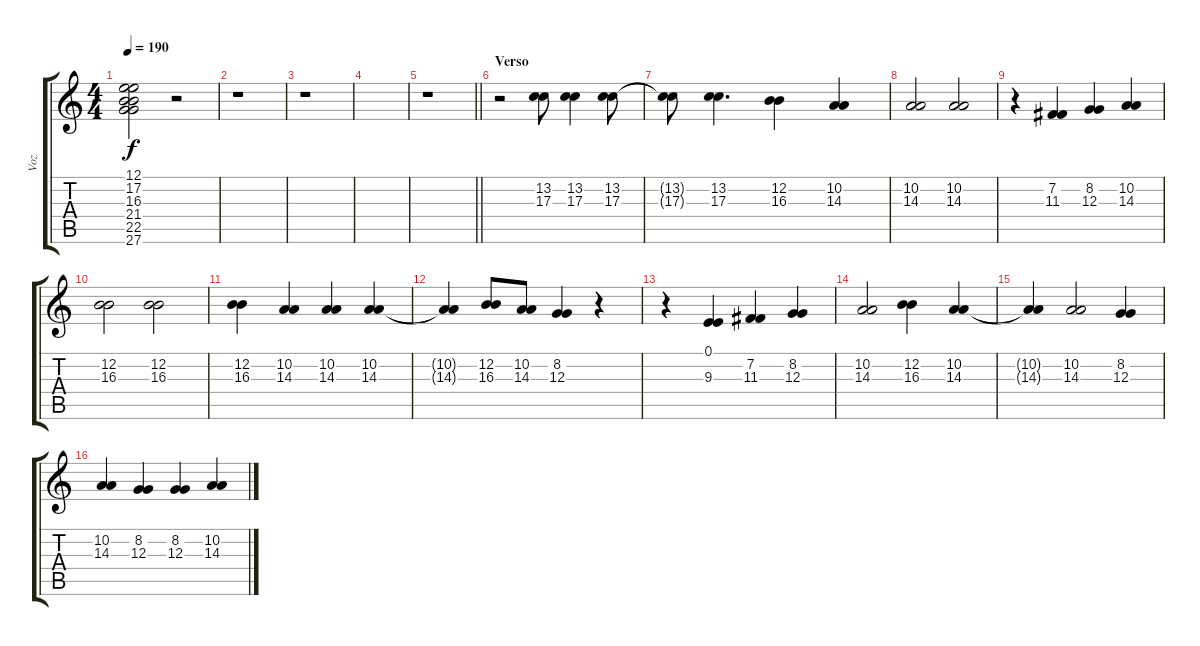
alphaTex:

\track ("Voz" "Voz") {instrument tenorsax}
\staff {score tabs}
\tuning (E4 B3 G3 D3 A2 E2) {hide}
\ts (4 4)
\tempo 190
\clef g2
\ks c
(12.1{t} 17.2{t} 16.3{t} 21.4{t} 22.5{t} 27.6{t}).2{dy f} r.2 |
r.1 |
r.1 |
|
\barLineRight lightlight
r.1 |
\section ("" "Verso")
r.2 (13.2 17.3).8 (13.2 17.3).4 (13.2 17.3).8 |
(13.2{t} 17.3{t}).8 (13.2 17.3).4{d} (12.2 16.3).4 (10.2 14.3).4 |
(10.2 14.3).2 (10.2 14.3).2 |
r.4 (7.2 11.3).4 (8.2 12.3).4 (10.2 14.3).4 |
(12.2 16.3).2 (12.2 16.3).2 |
(12.2 16.3).4 (10.2 14.3).4 (10.2 14.3).4 (10.2 14.3).4 |
(10.2{t} 14.3{t}).4 (12.2 16.3).8 (10.2 14.3).8 (8.2 12.3).4 r.4 |
r.4 (0.1 9.3).4 (7.2 11.3).4 (8.2 12.3).4 |
(10.2 14.3).2 (12.2 16.3).4 (10.2 14.3).4 |
(10.2{t} 14.3{t}).4 (10.2 14.3).2 (8.2 12.3).4 |
(10.2 14.3).4 (8.2 12.3).4 (8.2 12.3).4 (10.2 14.3).4
